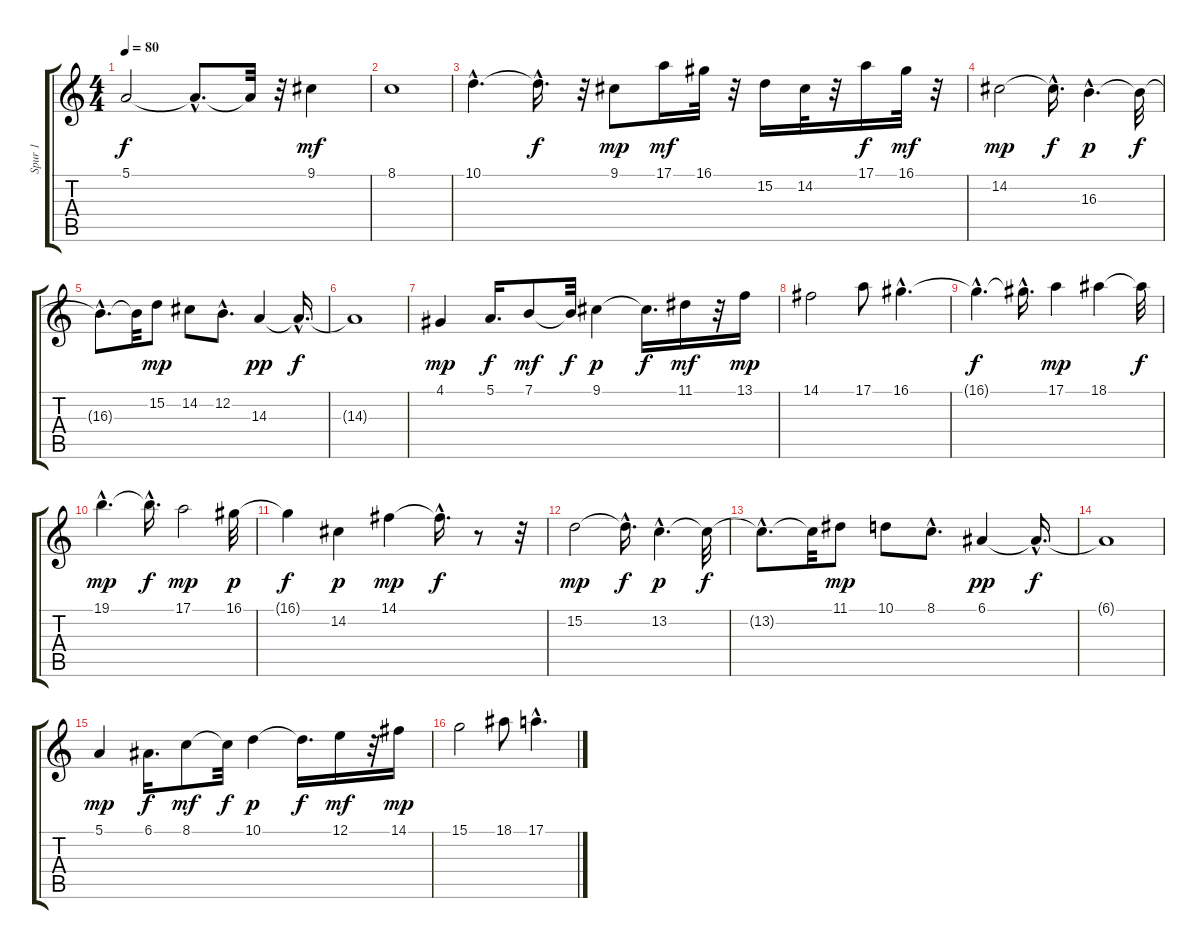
\track ("Spur 1" "Spur 1") {instrument stringensemble1}
\staff {score tabs}
\tuning (E4 B3 G3 D3 A2 E2) {hide}
\ts (4 4)
\tempo 80
\clef g2
\ks c
5.1{t}.2{dy f} 5.1{hac t}.8{d} 5.1{t}.32 r.32 9.1.4{dy mf} |
8.1.1 |
10.1{hac}.4{d} 10.1{hac t}.16{d dy f} r.32 9.1.8{dy mp} 17.1.16{dy mf} 16.1.32 r.32 15.2.16 14.2.32 r.32 17.1.16{dy f} 16.1.32{dy mf} r.32 |
14.2.2{dy mp} 14.2{hac t}.16{d dy f} 16.3{hac}.4{d dy p} 16.3{t}.32{dy f} |
16.3{hac t}.8{d} 16.3{t}.32 15.2.8{dy mp} 14.2.8 12.2{hac}.8{d} 14.3.4{dy pp} 14.3{hac t}.16{d dy f} |
14.3{t}.1 |
4.1.4{dy mp} 5.1.16{d dy f} 7.1.8{dy mf} 7.1{t}.32{dy f} 9.1.4{dy p} 9.1{t}.16{d dy f} 11.1.16{dy mf} r.32 13.1.16{dy mp} |
14.1.2 17.1.8 16.1{hac}.4{d} |
16.1{hac t}.4{d dy f} 16.1{hac t}.16{d} 17.1.4{dy mp} 18.1.4 18.1{t}.32{dy f} |
19.1{hac}.4{d dy mp} 19.1{hac t}.16{d dy f} 17.1.2{dy mp} 16.1.32{dy p} |
16.1{t}.4{dy f} 14.2.4{dy p} 14.1.4{dy mp} 14.1{hac t}.16{d dy f} r.8 r.32 |
15.2.2{dy mp} 15.2{hac t}.16{d dy f} 13.2{hac}.4{d dy p} 13.2{t}.32{dy f} |
13.2{hac t}.8{d} 13.2{t}.32 11.1.8{dy mp} 10.1.8 8.1{hac}.8{d} 6.1.4{dy pp} 6.1{hac t}.16{d dy f} |
6.1{t}.1 |
5.1.4{dy mp} 6.1.16{d dy f} 8.1.8{dy mf} 8.1{t}.32{dy f} 10.1.4{dy p} 10.1{t}.16{d dy f} 12.1.16{dy mf} r.32 14.1.16{dy mp} |
15.1.2 18.1.8 17.1{hac}.4{d}
